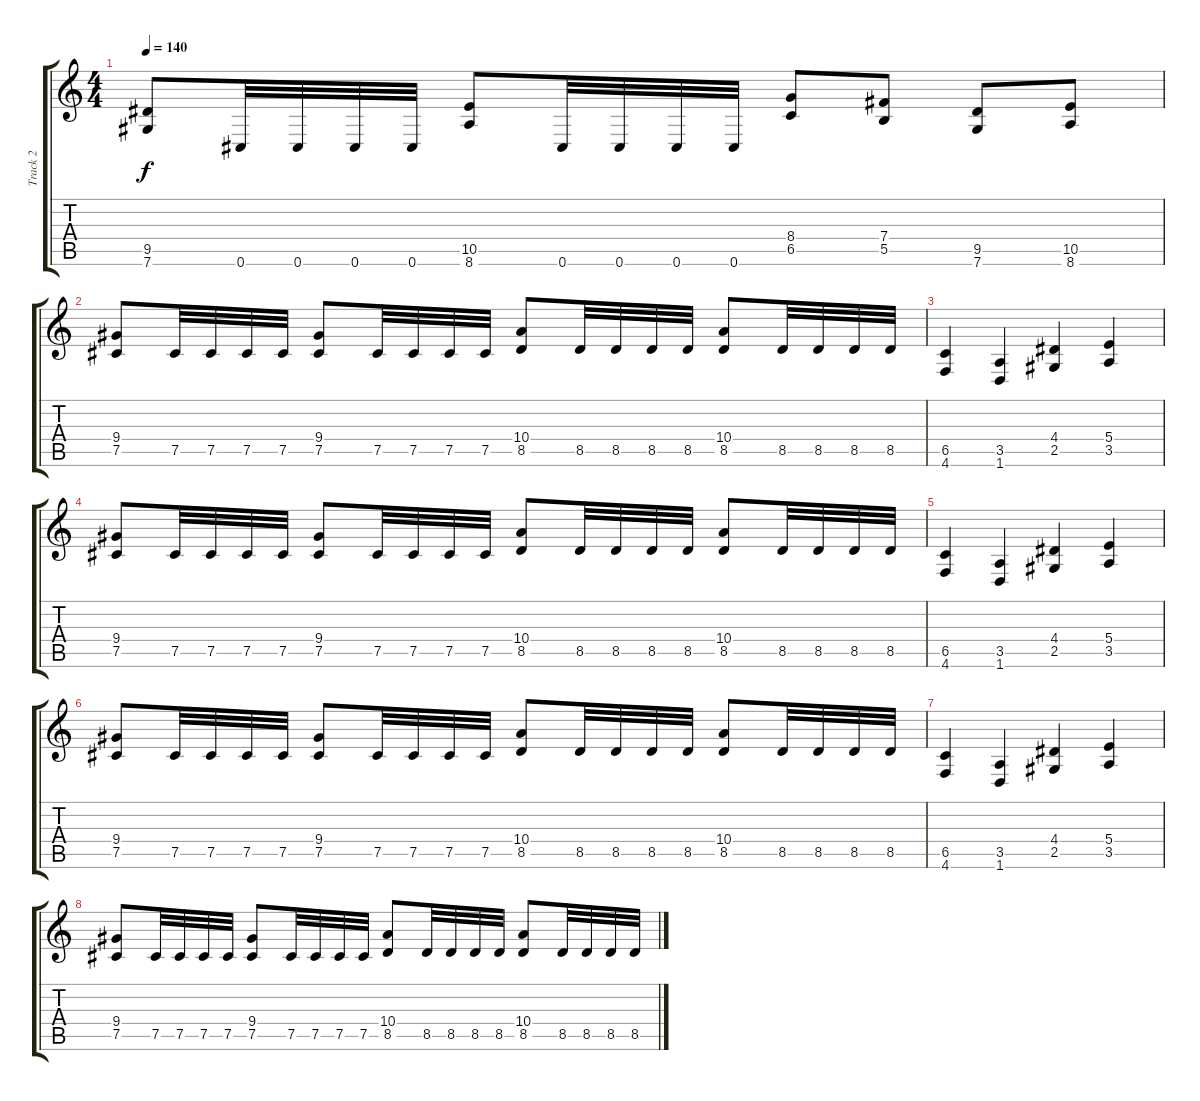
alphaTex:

\track ("Track 2" "Track 2") {instrument distortionguitar}
\staff {score tabs}
\tuning (Db4 Ab3 E3 B2 Gb2 Db2) {hide}
\ts (4 4)
\tempo 140
\clef g2
\ks c
(9.5 7.6).8{dy f} 0.6.32 0.6.32 0.6.32 0.6.32 (10.5 8.6).8 0.6.32 0.6.32 0.6.32 0.6.32 (8.4 6.5).8 (7.4 5.5).8 (9.5 7.6).8 (10.5 8.6).8 |
(9.4 7.5).8 7.5.32 7.5.32 7.5.32 7.5.32 (9.4 7.5).8 7.5.32 7.5.32 7.5.32 7.5.32 (10.4 8.5).8 8.5.32 8.5.32 8.5.32 8.5.32 (10.4 8.5).8 8.5.32 8.5.32 8.5.32 8.5.32 |
(6.5 4.6).4 (3.5 1.6).4 (4.4 2.5).4 (5.4 3.5).4 |
(9.4 7.5).8 7.5.32 7.5.32 7.5.32 7.5.32 (9.4 7.5).8 7.5.32 7.5.32 7.5.32 7.5.32 (10.4 8.5).8 8.5.32 8.5.32 8.5.32 8.5.32 (10.4 8.5).8 8.5.32 8.5.32 8.5.32 8.5.32 |
(6.5 4.6).4 (3.5 1.6).4 (4.4 2.5).4 (5.4 3.5).4 |
(9.4 7.5).8 7.5.32 7.5.32 7.5.32 7.5.32 (9.4 7.5).8 7.5.32 7.5.32 7.5.32 7.5.32 (10.4 8.5).8 8.5.32 8.5.32 8.5.32 8.5.32 (10.4 8.5).8 8.5.32 8.5.32 8.5.32 8.5.32 |
(6.5 4.6).4 (3.5 1.6).4 (4.4 2.5).4 (5.4 3.5).4 |
(9.4 7.5).8 7.5.32 7.5.32 7.5.32 7.5.32 (9.4 7.5).8 7.5.32 7.5.32 7.5.32 7.5.32 (10.4 8.5).8 8.5.32 8.5.32 8.5.32 8.5.32 (10.4 8.5).8 8.5.32 8.5.32 8.5.32 8.5.32
